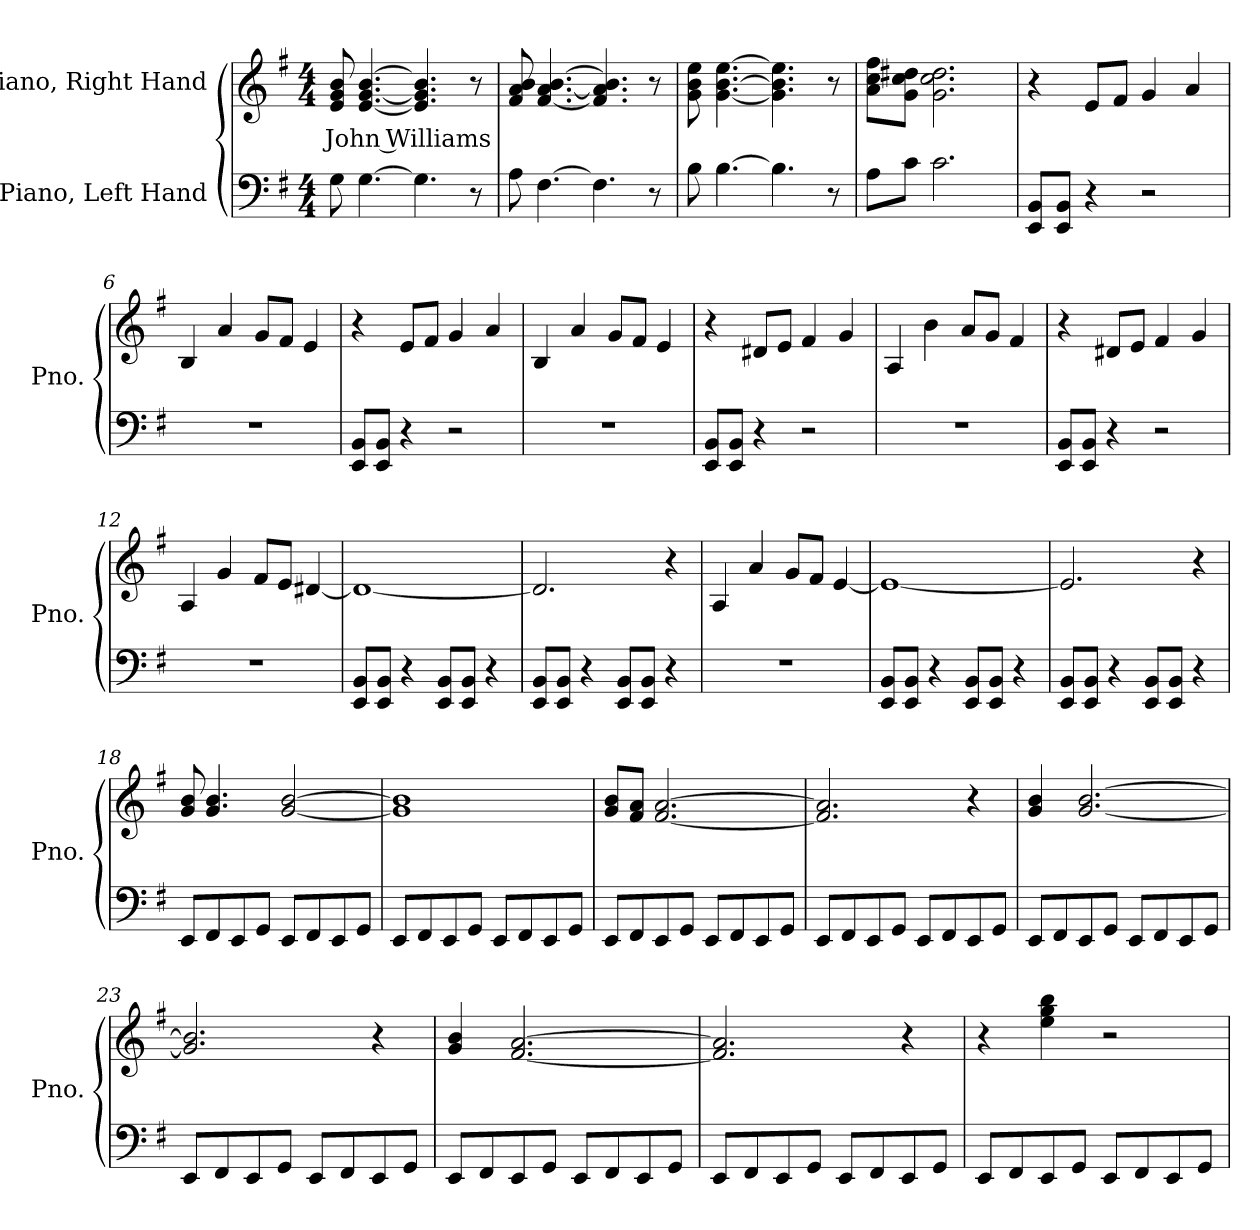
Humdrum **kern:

**kern	**kern	**text
*part2	*part1	*part1
*staff2	*staff1	*staff1
*I"Piano, Left Hand	*I"Piano, Right Hand	*
*I'Pno.	*I'Pno.	*
*clefF4	*clefG2	*
*k[f#]	*k[f#]	*
*M4/4	*M4/4	*
*MM100	*MM100	*
=1	=1	=1
!	!	!LO:LY:b
8G\	8e/ 8g/ 8b/	John Williams
[4.G\	[4.e/ [4.g/ [4.b/	.
4.G\]	4.e/] 4.g/] 4.b/]	.
8r	8r	.
=2	=2	=2
8A\	8f#/ 8a/ 8b/	.
[4.F#\	[4.f#/ [4.a/ [4.b/	.
4.F#\]	4.f#/] 4.a/] 4.b/]	.
8r	8r	.
=3	=3	=3
8B\	8g\ 8b\ 8ee\	.
[4.B\	[4.g\ [4.b\ [4.ee\	.
4.B\]	4.g\] 4.b\] 4.ee\]	.
8r	8r	.
=4	=4	=4
8A\L	8a\ 8cc\ 8ff#\L	.
8c\J	8g\ 8cc\ 8dd#X\J	.
2.c\	2.g\ 2.cc\ 2.dd#\	.
!!LO:LB:g=z
=5	=5	=5
8EE/ 8BB/L	4r	.
8EE/ 8BB/J	.	.
4r	8e/L	.
.	8f#/J	.
2r	4g/	.
.	4a/	.
=6	=6	=6
1r	4B/	.
.	4a/	.
.	8g/L	.
.	8f#/J	.
.	4e/	.
=7	=7	=7
8EE/ 8BB/L	4r	.
8EE/ 8BB/J	.	.
4r	8e/L	.
.	8f#/J	.
2r	4g/	.
.	4a/	.
=8	=8	=8
1r	4B/	.
.	4a/	.
.	8g/L	.
.	8f#/J	.
.	4e/	.
=9	=9	=9
8EE/ 8BB/L	4r	.
8EE/ 8BB/J	.	.
4r	8d#X/L	.
.	8e/J	.
2r	4f#/	.
.	4g/	.
=10	=10	=10
1r	4A/	.
.	4b\	.
.	8a/L	.
.	8g/J	.
.	4f#/	.
!!LO:LB:g=z
=11	=11	=11
8EE/ 8BB/L	4r	.
8EE/ 8BB/J	.	.
4r	8d#X/L	.
.	8e/J	.
2r	4f#/	.
.	4g/	.
=12	=12	=12
1r	4A/	.
.	4g/	.
.	8f#/L	.
.	8e/J	.
.	[4d#X/	.
=13	=13	=13
8EE/ 8BB/L	1d#_	.
8EE/ 8BB/J	.	.
4r	.	.
8EE/ 8BB/L	.	.
8EE/ 8BB/J	.	.
4r	.	.
=14	=14	=14
8EE/ 8BB/L	2.d#/]	.
8EE/ 8BB/J	.	.
4r	.	.
8EE/ 8BB/L	.	.
8EE/ 8BB/J	.	.
4r	4r	.
=15	=15	=15
1r	4A/	.
.	4a/	.
.	8g/L	.
.	8f#/J	.
.	[4e/	.
=16	=16	=16
8EE/ 8BB/L	1e_	.
8EE/ 8BB/J	.	.
4r	.	.
8EE/ 8BB/L	.	.
8EE/ 8BB/J	.	.
4r	.	.
!!LO:LB:g=z
=17	=17	=17
8EE/ 8BB/L	2.e/]	.
8EE/ 8BB/J	.	.
4r	.	.
8EE/ 8BB/L	.	.
8EE/ 8BB/J	.	.
4r	4r	.
=18	=18	=18
8EE/L	8g/ 8b/	.
8FF#/	4.g/ 4.b/	.
8EE/	.	.
8GG/J	.	.
8EE/L	[2g/ [2b/	.
8FF#/	.	.
8EE/	.	.
8GG/J	.	.
=19	=19	=19
8EE/L	1g] 1b]	.
8FF#/	.	.
8EE/	.	.
8GG/J	.	.
8EE/L	.	.
8FF#/	.	.
8EE/	.	.
8GG/J	.	.
=20	=20	=20
8EE/L	8g/ 8b/L	.
8FF#/	8f#/ 8a/J	.
8EE/	[2.f#/ [2.a/	.
8GG/J	.	.
8EE/L	.	.
8FF#/	.	.
8EE/	.	.
8GG/J	.	.
=21	=21	=21
8EE/L	2.f#/] 2.a/]	.
8FF#/	.	.
8EE/	.	.
8GG/J	.	.
8EE/L	.	.
8FF#/	.	.
8EE/	4r	.
8GG/J	.	.
!!LO:LB:g=z
=22	=22	=22
8EE/L	4g/ 4b/	.
8FF#/	.	.
8EE/	[2.g/ [2.b/	.
8GG/J	.	.
8EE/L	.	.
8FF#/	.	.
8EE/	.	.
8GG/J	.	.
=23	=23	=23
8EE/L	2.g/] 2.b/]	.
8FF#/	.	.
8EE/	.	.
8GG/J	.	.
8EE/L	.	.
8FF#/	.	.
8EE/	4r	.
8GG/J	.	.
=24	=24	=24
8EE/L	4g/ 4b/	.
8FF#/	.	.
8EE/	[2.f#/ [2.a/	.
8GG/J	.	.
8EE/L	.	.
8FF#/	.	.
8EE/	.	.
8GG/J	.	.
=25	=25	=25
8EE/L	2.f#/] 2.a/]	.
8FF#/	.	.
8EE/	.	.
8GG/J	.	.
8EE/L	.	.
8FF#/	.	.
8EE/	4r	.
8GG/J	.	.
=26	=26	=26
8EE/L	4r	.
8FF#/	.	.
8EE/	4ee\ 4gg\ 4bb\	.
8GG/J	.	.
8EE/L	2r	.
8FF#/	.	.
8EE/	.	.
8GG/J	.	.
=	=	=
*-	*-	*-
